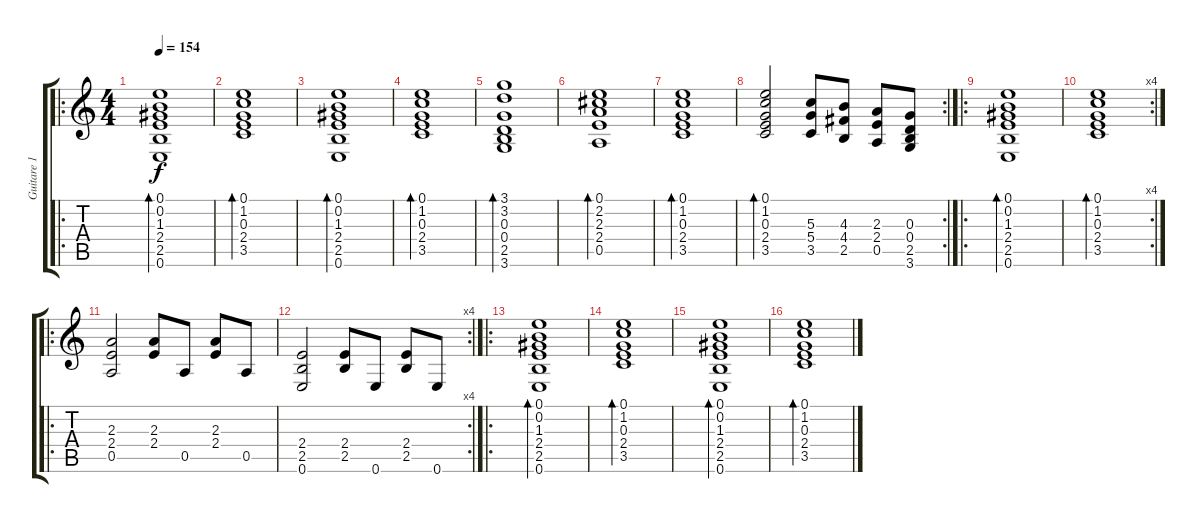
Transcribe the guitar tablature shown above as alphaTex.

\track ("Guitare 1 (Eric)" "Guitare 1 ") {instrument electricguitarclean}
\staff {score tabs}
\tuning (E4 B3 G3 D3 A2 E2) {hide}
\ro
\ts (4 4)
\tempo 154
\clef g2
\ks c
(0.1 0.2 1.3 2.4 2.5 0.6).1{bd 120 dy f instrument electricguitarclean} |
(0.1 1.2 0.3 2.4 3.5).1{bd 120} |
(0.1 0.2 1.3 2.4 2.5 0.6).1{bd 120} |
(0.1 1.2 0.3 2.4 3.5).1{bd 120} |
(3.1 3.2 0.3 0.4 2.5 3.6).1{bd 120} |
(0.1 2.2 2.3 2.4 0.5).1{bd 120} |
(0.1 1.2 0.3 2.4 3.5).1{bd 120} |
\rc 2
(0.1 1.2 0.3 2.4 3.5).2{bd 120} (5.3 5.4 3.5).8 (4.3 4.4 2.5).8 (2.3 2.4 0.5).8 (0.3 0.4 2.5 3.6).8 |
\ro
(0.1 0.2 1.3 2.4 2.5 0.6).1{bd 120} |
\rc 4
(0.1 1.2 0.3 2.4 3.5).1{bd 120} |
\ro
(2.3 2.4 0.5).2 (2.3 2.4).8 0.5.8 (2.3 2.4).8 0.5.8 |
\rc 4
(2.4 2.5 0.6).2 (2.4 2.5).8 0.6.8 (2.4 2.5).8 0.6.8 |
\ro
(0.1 0.2 1.3 2.4 2.5 0.6).1{bd 120 instrument electricguitarclean} |
(0.1 1.2 0.3 2.4 3.5).1{bd 120} |
(0.1 0.2 1.3 2.4 2.5 0.6).1{bd 120} |
(0.1 1.2 0.3 2.4 3.5).1{bd 120}
